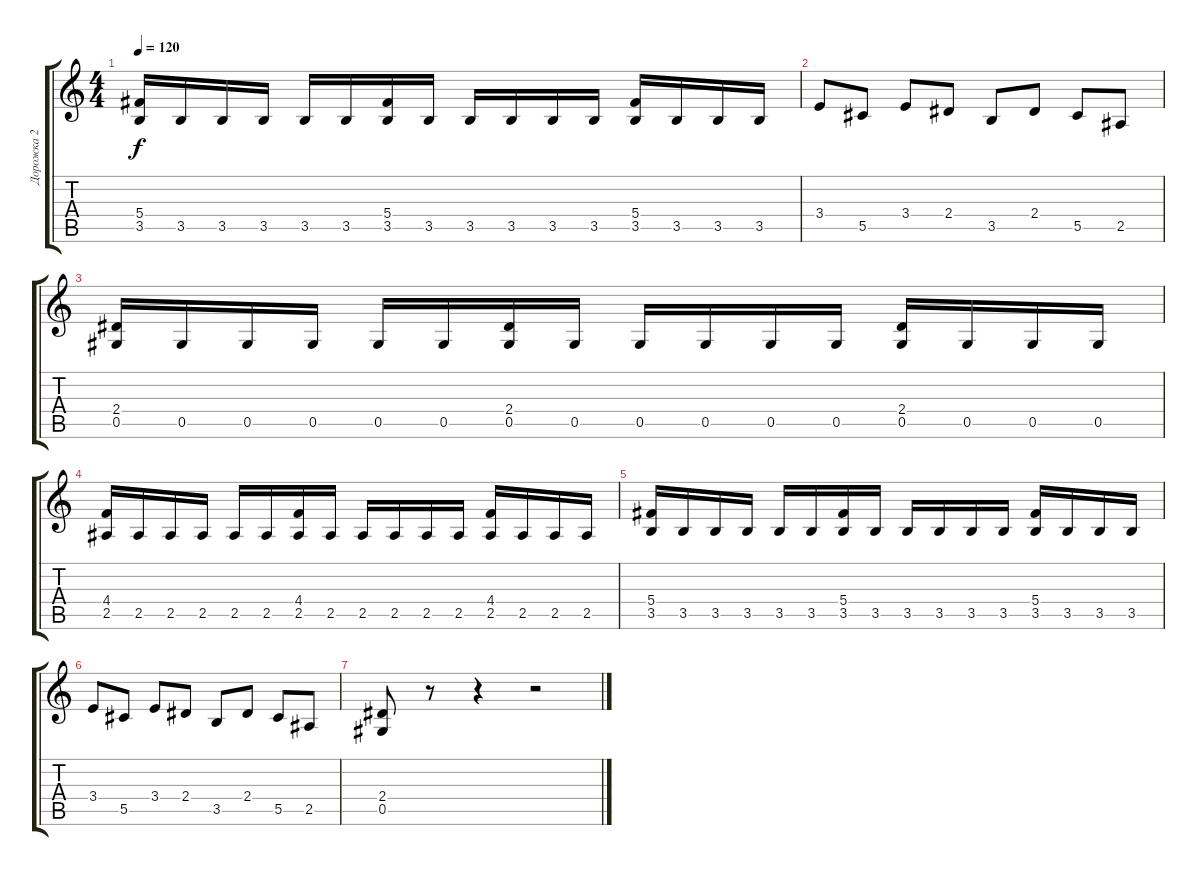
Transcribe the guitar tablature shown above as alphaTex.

\track ("Дорожка 2" "Дорожка 2") {instrument distortionguitar}
\staff {score tabs}
\tuning (Eb4 Bb3 Gb3 Db3 Ab2 Eb2) {hide}
\ts (4 4)
\tempo 120
\clef g2
\ks c
(5.4 3.5).16{dy f} 3.5.16 3.5.16 3.5.16 3.5.16 3.5.16 (5.4 3.5).16 3.5.16 3.5.16 3.5.16 3.5.16 3.5.16 (5.4 3.5).16 3.5.16 3.5.16 3.5.16 |
3.4.8 5.5.8 3.4.8 2.4.8 3.5.8 2.4.8 5.5.8 2.5.8 |
(2.4 0.5).16 0.5.16 0.5.16 0.5.16 0.5.16 0.5.16 (2.4 0.5).16 0.5.16 0.5.16 0.5.16 0.5.16 0.5.16 (2.4 0.5).16 0.5.16 0.5.16 0.5.16 |
(4.4 2.5).16 2.5.16 2.5.16 2.5.16 2.5.16 2.5.16 (4.4 2.5).16 2.5.16 2.5.16 2.5.16 2.5.16 2.5.16 (4.4 2.5).16 2.5.16 2.5.16 2.5.16 |
(5.4 3.5).16 3.5.16 3.5.16 3.5.16 3.5.16 3.5.16 (5.4 3.5).16 3.5.16 3.5.16 3.5.16 3.5.16 3.5.16 (5.4 3.5).16 3.5.16 3.5.16 3.5.16 |
3.4.8 5.5.8 3.4.8 2.4.8 3.5.8 2.4.8 5.5.8 2.5.8 |
(2.4 0.5).8 r.8 r.4 r.2
